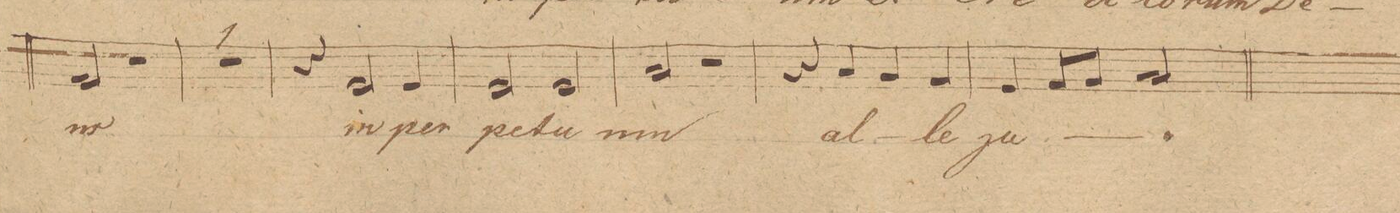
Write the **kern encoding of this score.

**kern	**text
*I"Baſso 2do	*
*clefF4	*
*k[]	*
*met(c|)	*
*M2/2	*
2AA/	-us
2r	.
=72	=72
1r	.
=73	=73
4r	.
2GG/	in
4GG/	per-
=74	=74
2GG/	-pe-
2GG/	-tu-
=75	=75
2C/	-um
2r	.
=76	=76
4r	.
4C/	al-
4BB/	.
4AA/	-le-
=77	=77
4GG/	-ju-
8AA/L	.
8BB/J	.
2C/	.
=78||	=78
*-	*-
